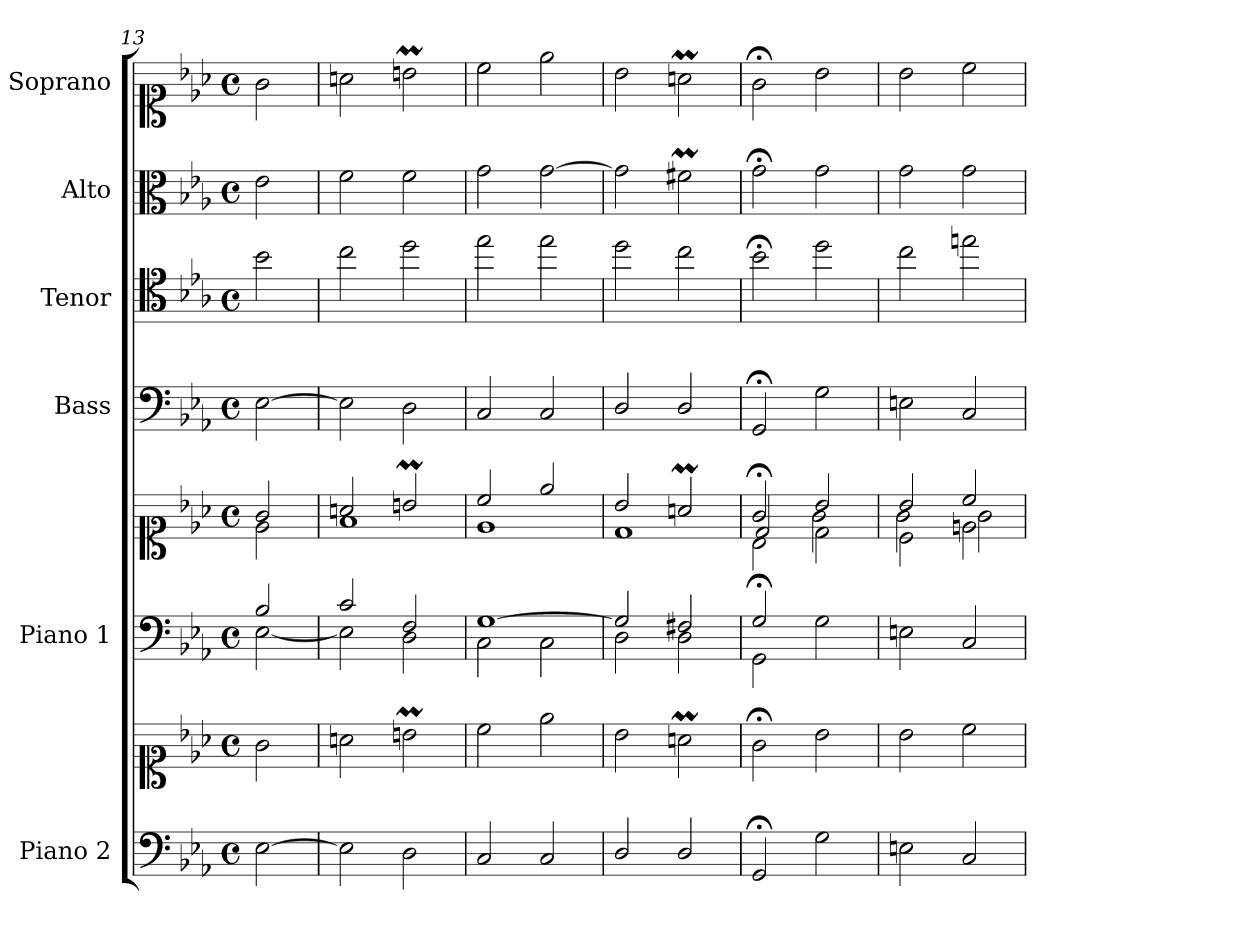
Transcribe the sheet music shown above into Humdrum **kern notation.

**kern	**kern	**kern	**kern	**kern	**kern	**kern	**kern
*part6	*part6	*part5	*part5	*part4	*part3	*part2	*part1
*staff8	*staff7	*staff6	*staff5	*staff4	*staff3	*staff2	*staff1
*I"Piano 2	*	*I"Piano 1	*	*I"Bass	*I"Tenor	*I"Alto	*I"Soprano
*I'Pno 2	*	*I'Pno 1	*	*I'B.	*I'T.	*I'A.	*I'S.
!!LO:PB:g=z
*clefF4	*clefC1	*clefF4	*clefC1	*clefF4	*clefC4	*clefC3	*clefC1
*	*	*	*	*	*ITrd7c12	*	*
*k[b-e-a-]	*k[b-e-a-]	*k[b-e-a-]	*k[b-e-a-]	*k[b-e-a-]	*k[b-e-a-]	*k[b-e-a-]	*k[b-e-a-]
*E-:	*E-:	*E-:	*E-:	*E-:	*E-:	*E-:	*E-:
*M4/4	*M4/4	*M4/4	*M4/4	*M4/4	*M4/4	*M4/4	*M4/4
*met(c)	*met(c)	*met(c)	*met(c)	*met(c)	*met(c)	*met(c)	*met(c)
=13	=13	=13	=13	=13	=13	=13	=13
*	*	*^	*^	*	*	*	*
[>2E-\	2g\	2B-/	[<2E-\	2g/	2e-\	[>2E-\	2B-\	2e-\	2g\
=14	=14	=14	=14	=14	=14	=14	=14	=14	=14
2E-\]	2an\	2c/	2E-\]	2an/	1f\	2E-\]	2c\	2f\	2an\
2D\	2bnm\	2F/	2D\	2bnm/	.	2D\	2d\	2f\	2bnm\
=15	=15	=15	=15	=15	=15	=15	=15	=15	=15
2C/	2cc\	[>1G/	2C\	2cc/	1e-\	2C/	2e-\	2g\	2cc\
2C/	2ee-\	.	2C\	2ee-/	.	2C/	2e-\	[>2g\	2ee-\
=16	=16	=16	=16	=16	=16	=16	=16	=16	=16
2D/	2b-\	2G/]	2D\	2b-/	1d\	2D/	2d\	2g\]	2b-\
2D/	2anm\	2F#X/	2D\	2anm/	.	2D/	2c\	2f#Xm\	2anm\
=17	=17	=17	=17	=17	=17	=17	=17	=17	=17
*	*	*	*	*^	*^	*	*	*	*
2GG;/	2g;<\	2G;/	2GG\	2g;</	2ryy	2B-\	2d/	2GG;</	2B-;<\	2g;<\	2g;<\
2G\	2b-\	2ryy	2G\	2b-/	2d\	2g\	2ryy	2G\	2d\	2g\	2b-\
*	*	*v	*v	*	*	*	*	*	*	*	*
*	*	*	*	*	*v	*v	*	*	*	*
=18	=18	=18	=18	=18	=18	=18	=18	=18	=18
2En\	2b-\	2En\	2b-/	2c\	2g\	2En\	2c\	2g\	2b-\
2C/	2cc\	2C/	2cc/	2en\	2g\	2C/	2en\	2g\	2cc\
*	*	*	*v	*v	*v	*	*	*	*
=	=	=	=	=	=	=	=
*-	*-	*-	*-	*-	*-	*-	*-
